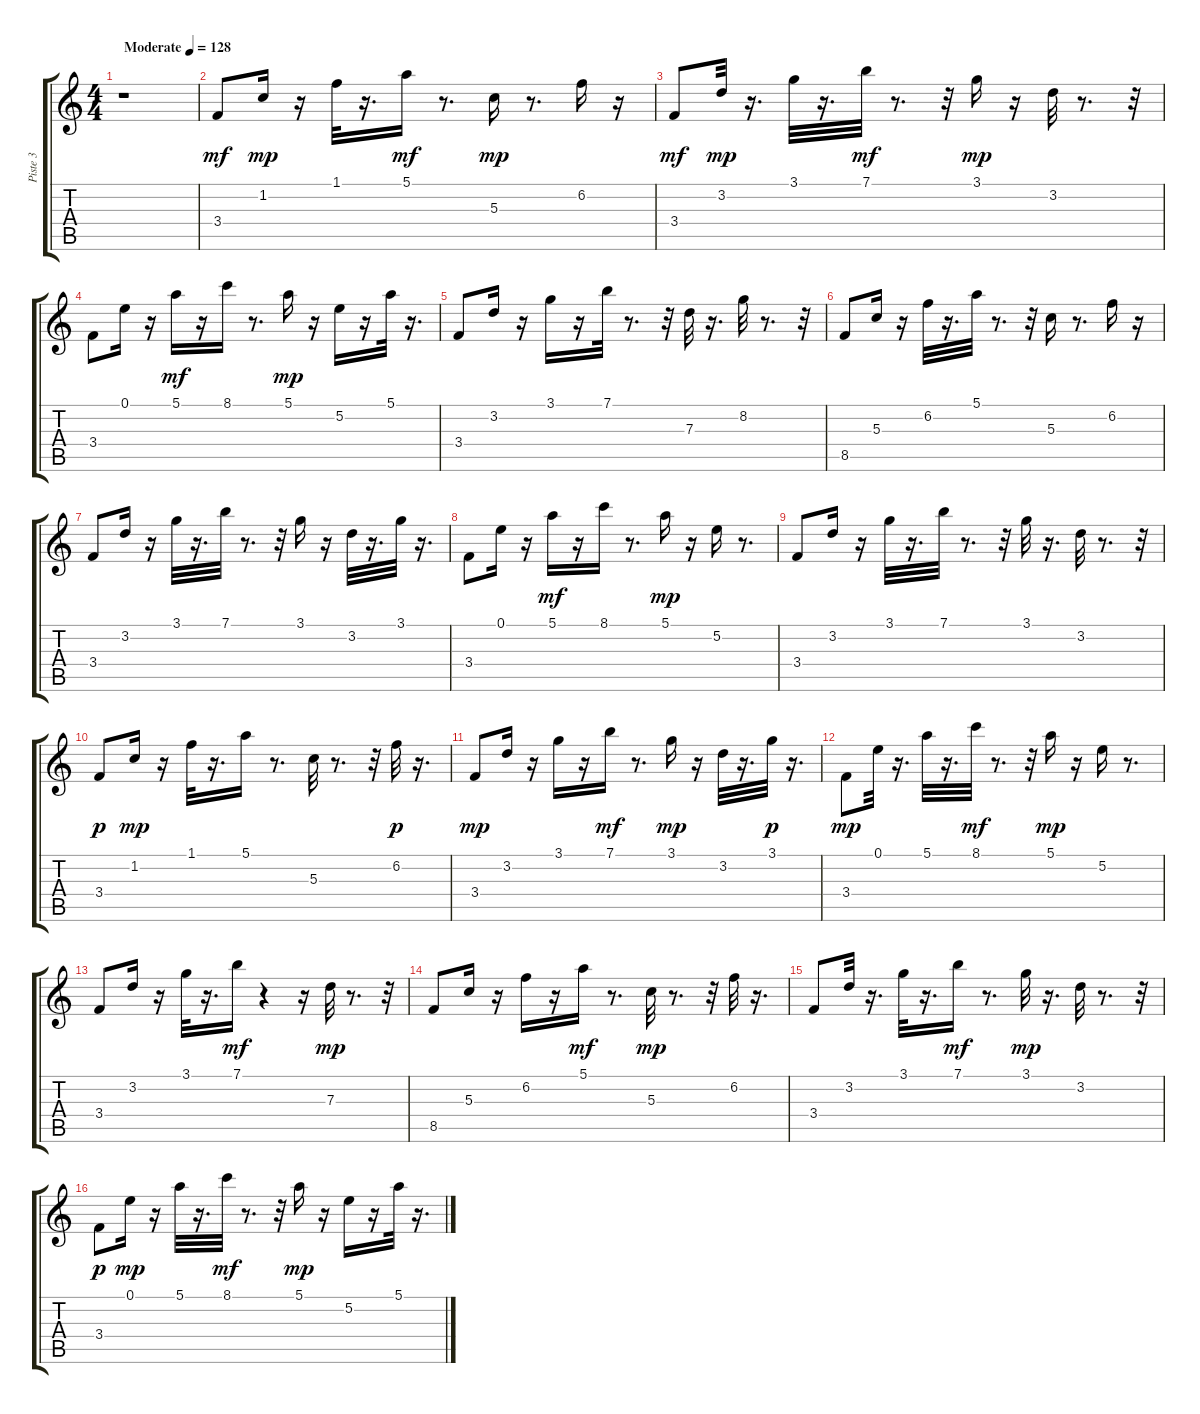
\track ("Piste 3" "Piste 3") {instrument acousticguitarsteel}
\staff {score tabs}
\tuning (E4 B3 G3 D3 A2 E2) {hide}
\ts (4 4)
\tempo (128 "Moderate")
\clef g2
\ks c
r.1{dy mf instrument acousticguitarsteel} |
3.4.8 1.2.16{dy mp} r.16 1.1.32 r.16{d} 5.1.16{dy mf} r.8{d} 5.3.16{dy mp} r.8{d} 6.2.16 r.16 |
3.4.8{dy mf} 3.2.32{dy mp} r.16{d} 3.1.32 r.16{d} 7.1.32{dy mf} r.8{d} r.32 3.1.16{dy mp} r.16 3.2.32 r.8{d} r.32 |
3.4.8 0.1.16 r.16 5.1.16{dy mf} r.16 8.1.16 r.8{d} 5.1.16{dy mp} r.16 5.2.16 r.16 5.1.32 r.16{d} |
3.4.8 3.2.16 r.16 3.1.16 r.16 7.1.32 r.8{d} r.32 7.3.32 r.16{d} 8.2.32 r.8{d} r.32 |
8.5.8 5.3.16 r.16 6.2.32 r.16{d} 5.1.32 r.8{d} r.32 5.3.16 r.8{d} 6.2.16 r.16 |
3.4.8 3.2.16 r.16 3.1.32 r.16{d} 7.1.32 r.8{d} r.32 3.1.16 r.16 3.2.32 r.16{d} 3.1.32 r.16{d} |
3.4.8 0.1.16 r.16 5.1.16{dy mf} r.16 8.1.16 r.8{d} 5.1.16{dy mp} r.16 5.2.16 r.8{d} |
3.4.8 3.2.16 r.16 3.1.32 r.16{d} 7.1.32 r.8{d} r.32 3.1.32 r.16{d} 3.2.32 r.8{d} r.32 |
3.4.8{dy p} 1.2.16{dy mp} r.16 1.1.32 r.16{d} 5.1.16 r.8{d} 5.3.32 r.8{d} r.32 6.2.32{dy p} r.16{d} |
3.4.8{dy mp} 3.2.16 r.16 3.1.16 r.16 7.1.16{dy mf} r.8{d} 3.1.16{dy mp} r.16 3.2.32 r.16{d} 3.1.32{dy p} r.16{d} |
3.4.8{dy mp} 0.1.32 r.16{d} 5.1.32 r.16{d} 8.1.32{dy mf} r.8{d} r.32 5.1.16{dy mp} r.16 5.2.16 r.8{d} |
3.4.8 3.2.16 r.16 3.1.32 r.16{d} 7.1.16{dy mf} r.4 r.16 7.3.32{dy mp} r.8{d} r.32 |
8.5.8 5.3.16 r.16 6.2.16 r.16 5.1.16{dy mf} r.8{d} 5.3.32{dy mp} r.8{d} r.32 6.2.32 r.16{d} |
3.4.8 3.2.32 r.16{d} 3.1.32 r.16{d} 7.1.16{dy mf} r.8{d} 3.1.32{dy mp} r.16{d} 3.2.32 r.8{d} r.32 |
3.4.8{dy p} 0.1.16{dy mp} r.16 5.1.32 r.16{d} 8.1.32{dy mf} r.8{d} r.32 5.1.16{dy mp} r.16 5.2.16 r.16 5.1.32 r.16{d}
